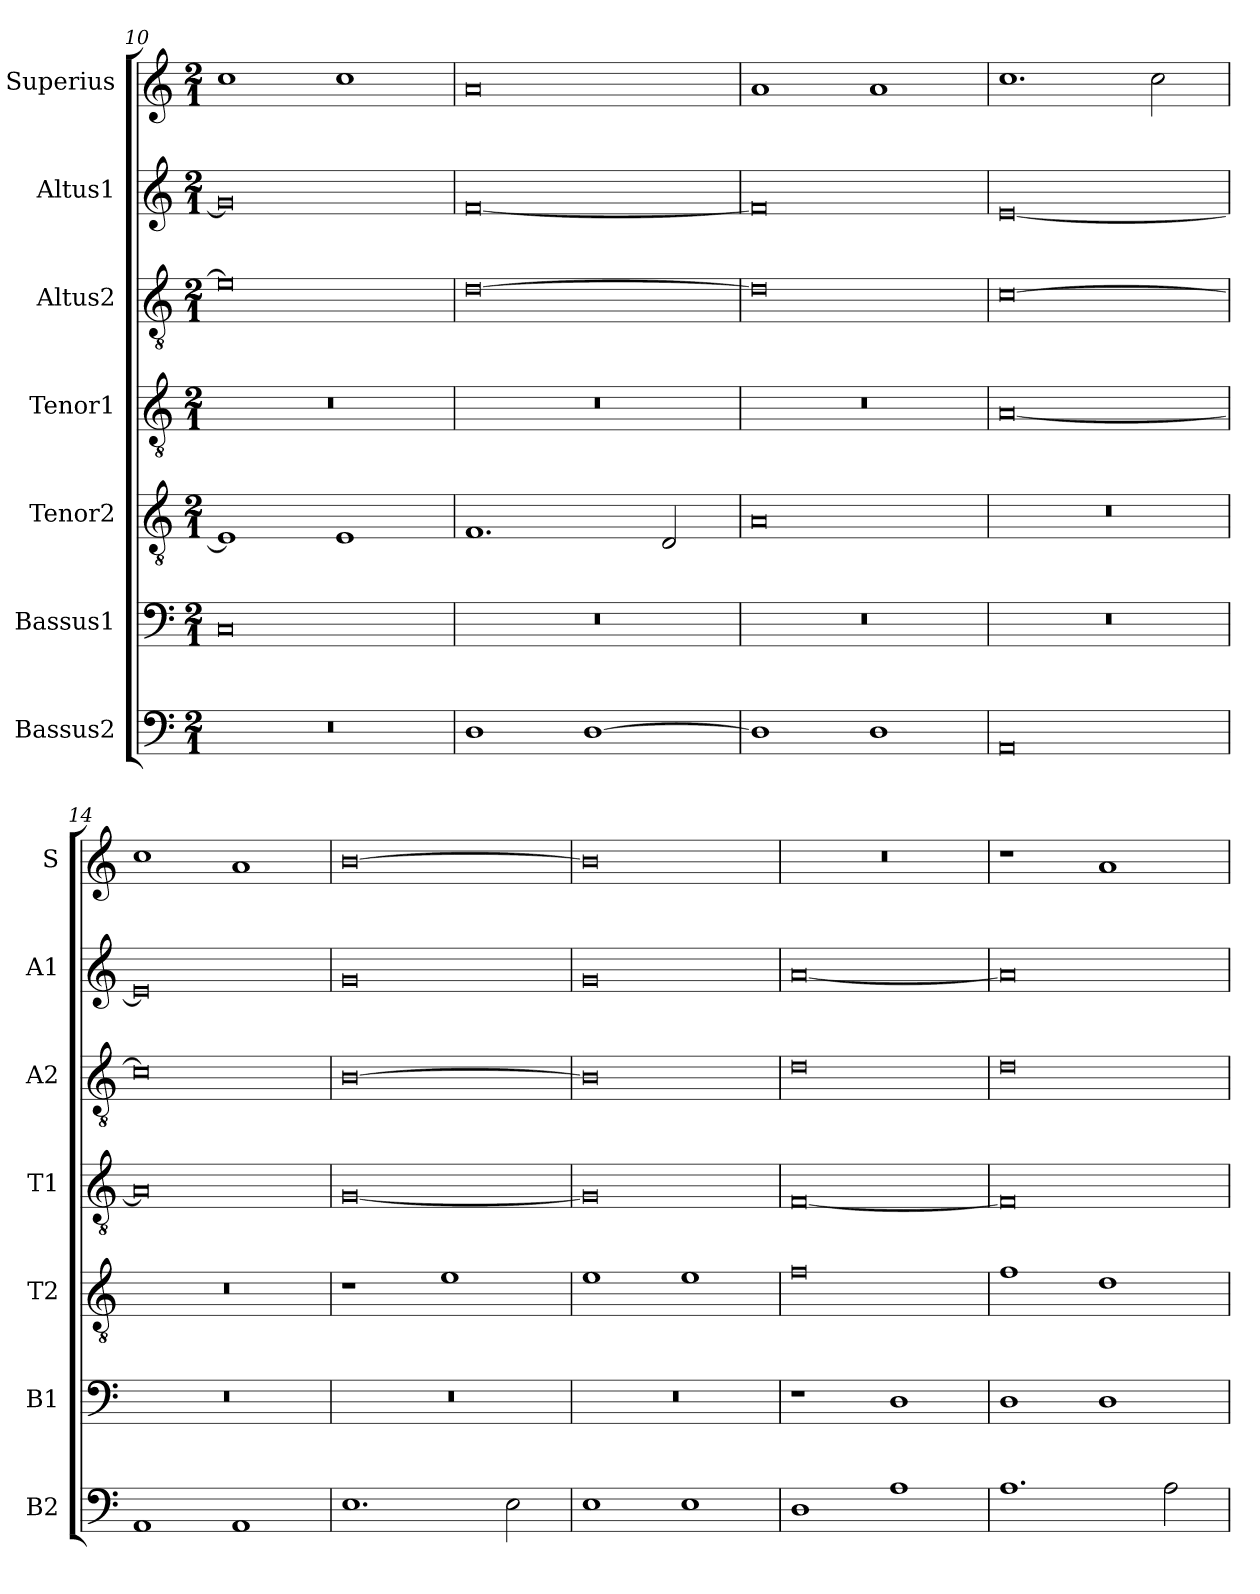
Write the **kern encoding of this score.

**kern	**kern	**kern	**kern	**kern	**kern	**kern
*part7	*part6	*part5	*part4	*part3	*part2	*part1
*staff7	*staff6	*staff5	*staff4	*staff3	*staff2	*staff1
*I"Bassus2	*I"Bassus1	*I"Tenor2	*I"Tenor1	*I"Altus2	*I"Altus1	*I"Superius
*I'B2	*I'B1	*I'T2	*I'T1	*I'A2	*I'A1	*I'S
*clefF4	*clefF4	*clefGv2	*clefGv2	*clefGv2	*clefG2	*clefG2
*k[]	*k[]	*k[]	*k[]	*k[]	*k[]	*k[]
*M2/1	*M2/1	*M2/1	*M2/1	*M2/1	*M2/1	*M2/1
=10	=10	=10	=10	=10	=10	=10
0r	0C	1E]	0r	0e]	0g]	1cc
.	.	1E	.	.	.	1cc
=11	=11	=11	=11	=11	=11	=11
1D	0r	1.F	0r	[0d	[0f	0a
[1D	.	.	.	.	.	.
.	.	2D/	.	.	.	.
=12	=12	=12	=12	=12	=12	=12
1D]	0r	0A	0r	0d]	0f]	1a
1D	.	.	.	.	.	1a
=13	=13	=13	=13	=13	=13	=13
0AA	0r	0r	[0A	[0c	[0e	1.cc
.	.	.	.	.	.	2cc\
=14	=14	=14	=14	=14	=14	=14
1AA	0r	0r	0A]	0c]	0e]	1cc
1AA	.	.	.	.	.	1a
=15	=15	=15	=15	=15	=15	=15
1.E	0r	1r	[0G	[0B	0g	[0b
.	.	1e	.	.	.	.
2E\	.	.	.	.	.	.
=16	=16	=16	=16	=16	=16	=16
1E	0r	1e	0G]	0B]	0g	0b]
1E	.	1e	.	.	.	.
=17	=17	=17	=17	=17	=17	=17
1D	1r	0f	[0F	0d	[0a	0r
1A	1D	.	.	.	.	.
=18	=18	=18	=18	=18	=18	=18
1.A	1D	1f	0F]	0d	0a]	1r
.	1D	1d	.	.	.	1a
2A\	.	.	.	.	.	.
=	=	=	=	=	=	=
*-	*-	*-	*-	*-	*-	*-
